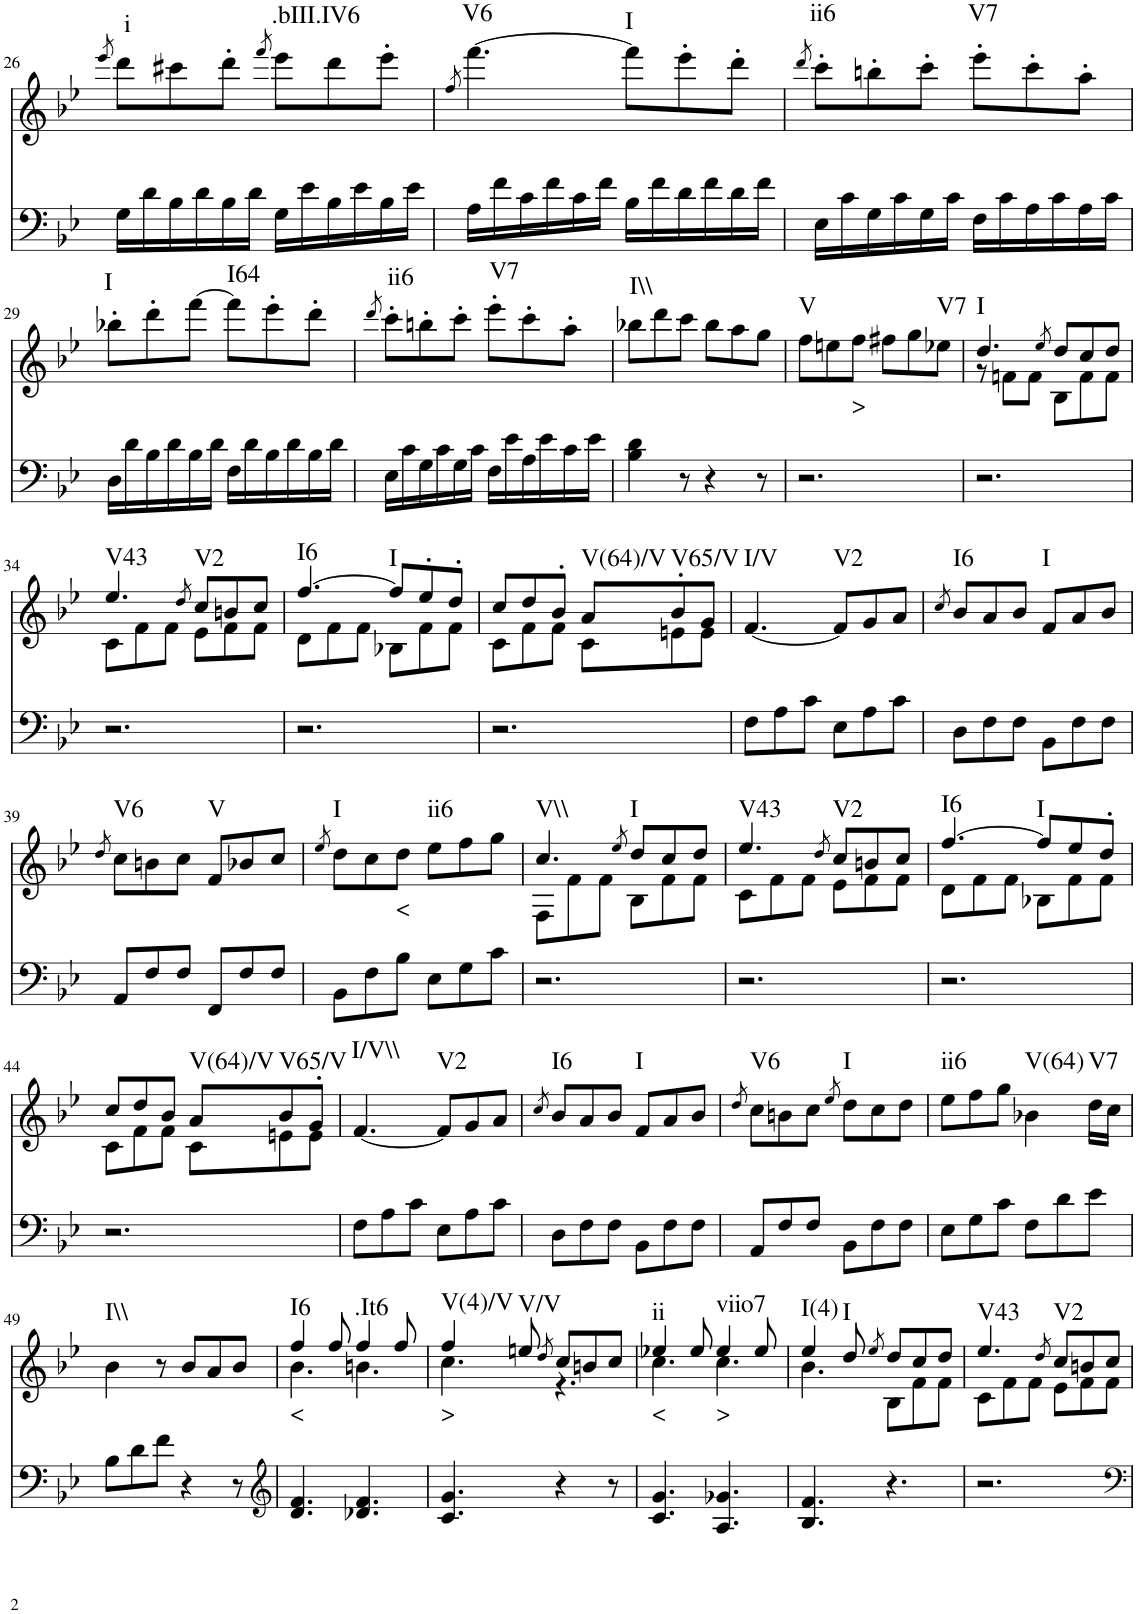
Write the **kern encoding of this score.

**kern	**kern	**text	**harte
*part2	*part1	*part1	*part1
*staff2	*staff1	*staff1	*
*I"Piano	*I"Piano	*	*
*I'Pno	*I'Pno	*	*
!!LO:PB:g=z
*clefF4	*clefG2	*	*
*k[b-e-]	*k[b-e-]	*	*
*g:	*g:	*	*
*M6/8	*M6/8	*	*
=26	=26	=26	=26
.	8qeee-/	.	.
!	!	!	!LO:H:kt=i
16G\LL	8ddd\L	.	N
16d\	.	.	.
16B-\	8ccc#X\	.	.
16d\	.	.	.
16B-\	8ddd'\J	.	.
16d\JJ	.	.	.
.	8qfff/	.	.
!	!	!	!LO:H:kt=.bIII.IV6
16G\LL	8eee-\L	.	N
16e-\	.	.	.
16B-\	8ddd\	.	.
16e-\	.	.	.
16B-\	8eee-'\J	.	.
16e-\JJ	.	.	.
=27	=27	=27	=27
.	8qff/	.	.
!	!	!	!LO:H:kt=V6
16A\LL	[4.fff\	.	N
16f\	.	.	.
16c\	.	.	.
16f\	.	.	.
16c\	.	.	.
16f\JJ	.	.	.
!	!	!	!LO:H:kt=I
16B-\LL	8fff\L]	.	N
16f\	.	.	.
16d\	8eee-'\	.	.
16f\	.	.	.
16d\	8ddd'\J	.	.
16f\JJ	.	.	.
=28	=28	=28	=28
.	8qddd/	.	.
!	!	!	!LO:H:kt=ii6
16E-\LL	8ccc'\L	.	N
16c\	.	.	.
16G\	8bbn'\	.	.
16c\	.	.	.
16G\	8ccc'\J	.	.
16c\JJ	.	.	.
!	!	!	!LO:H:kt=V7
16F\LL	8eee-'\L	.	N
16c\	.	.	.
16A\	8ccc'\	.	.
16c\	.	.	.
16A\	8aa'\J	.	.
16c\JJ	.	.	.
!!LO:LB:g=z
=29	=29	=29	=29
!	!	!	!LO:H:kt=I
16D\LL	8bb-X'\L	.	N
16d\	.	.	.
16B-\	8ddd'\	.	.
16d\	.	.	.
16B-\	[8fff\J	.	.
16d\JJ	.	.	.
!	!	!	!LO:H:kt=I64
16F\LL	8fff\L]	.	N
16d\	.	.	.
16B-\	8eee-'\	.	.
16d\	.	.	.
16B-\	8ddd'\J	.	.
16d\JJ	.	.	.
=30	=30	=30	=30
.	8qddd/	.	.
!	!	!	!LO:H:kt=ii6
16E-\LL	8ccc'\L	.	N
16c\	.	.	.
16G\	8bbn'\	.	.
16c\	.	.	.
16G\	8ccc'\J	.	.
16c\JJ	.	.	.
!	!	!	!LO:H:kt=V7
16F\LL	8eee-'\L	.	N
16e-\	.	.	.
16A\	8ccc'\	.	.
16e-\	.	.	.
16c\	8aa'\J	.	.
16e-\JJ	.	.	.
=31	=31	=31	=31
!	!	!	!LO:H:kt=I\\
4B-\ 4d\	8bb-X\L	.	N
.	8ddd\	.	.
8r	8ccc\J	.	.
4r	8bb-\L	.	.
.	8aa\	.	.
8r	8gg\J	.	.
=32	=32	=32	=32
!	!	!	!LO:H:kt=V
2.r	8ff\L	.	N
.	8een\	.	.
!	!	!LO:LY:b	!
.	8ff\J	>	.
.	8ff#X\L	.	.
.	8gg\	.	.
!	!	!	!LO:H:kt=V7
.	8ee-X\J	.	N
=33	=33	=33	=33
*	*^	*	*
!	!	!	!	!LO:H:kt=I
2.r	4.dd/	8r	.	N
.	.	8fn\L	.	.
.	.	8f\J	.	.
.	8qee-/	.	.	.
.	8dd/L	8B-\L	.	.
.	8cc/	8f\	.	.
.	8dd/J	8f\J	.	.
!!LO:LB:g=z	!!
=34	=34	=34	=34	=34
!	!	!	!	!LO:H:kt=V43
2.r	4.ee-/	8c\L	.	N
.	.	8f\	.	.
.	.	8f\J	.	.
.	8qdd/	.	.	.
!	!	!	!	!LO:H:kt=V2
.	8cc/L	8e-\L	.	N
.	8bn/	8f\	.	.
.	8cc/J	8f\J	.	.
=35	=35	=35	=35	=35
!	!	!	!	!LO:H:kt=I6
2.r	[4.ff/	8d\L	.	N
.	.	8f\	.	.
.	.	8f\J	.	.
!	!	!	!	!LO:H:kt=I
.	8ff/L]	8B-X\L	.	N
.	8ee-'/	8f\	.	.
.	8dd'/J	8f\J	.	.
=36	=36	=36	=36	=36
2.r	8cc/L	8c\L	.	.
.	8dd/	8f\	.	.
.	8b-'/J	8f\J	.	.
!	!	!	!	!LO:H:kt=V(64)/V
.	8a/L	8c\L	.	N
!	!	!	!	!LO:H:kt=V65/V
.	8b-'/	8en\	.	N
.	8g/J	8e\J	.	.
=37	=37	=37	=37	=37
!	!	!	!	!LO:H:kt=I/V
*	*v	*v	*	*
8F\L	[4.f/	.	N
8A\	.	.	.
8c\J	.	.	.
!	!	!	!LO:H:kt=V2
8E-\L	8f/L]	.	N
8A\	8g/	.	.
8c\J	8a/J	.	.
=38	=38	=38	=38
.	8qcc/	.	.
!	!	!	!LO:H:kt=I6
8D\L	8b-/L	.	N
8F\	8a/	.	.
8F\J	8b-/J	.	.
!	!	!	!LO:H:kt=I
8BB-\L	8f/L	.	N
8F\	8a/	.	.
8F\J	8b-/J	.	.
!!LO:LB:g=z
=39	=39	=39	=39
.	8qdd/	.	.
!	!	!	!LO:H:kt=V6
8AA/L	8cc\L	.	N
8F/	8bn\	.	.
8F/J	8cc\J	.	.
!	!	!	!LO:H:kt=V
8FF/L	8f/L	.	N
8F/	8b-X/	.	.
8F/J	8cc/J	.	.
=40	=40	=40	=40
.	8qee-/	.	.
!	!	!	!LO:H:kt=I
8BB-\L	8dd\L	.	N
8F\	8cc\	.	.
!	!	!LO:LY:b	!
8B-\J	8dd\J	<	.
!	!	!	!LO:H:kt=ii6
8E-\L	8ee-\L	.	N
8G\	8ff\	.	.
8c\J	8gg\J	.	.
=41	=41	=41	=41
*	*^	*	*
!	!	!	!	!LO:H:kt=V\\
2.r	4.cc/	8F\L	.	N
.	.	8f\	.	.
.	.	8f\J	.	.
.	8qee-/	.	.	.
!	!	!	!	!LO:H:kt=I
.	8dd/L	8B-\L	.	N
.	8cc/	8f\	.	.
.	8dd/J	8f\J	.	.
=42	=42	=42	=42	=42
!	!	!	!	!LO:H:kt=V43
2.r	4.ee-/	8c\L	.	N
.	.	8f\	.	.
.	.	8f\J	.	.
.	8qdd/	.	.	.
!	!	!	!	!LO:H:kt=V2
.	8cc/L	8e-\L	.	N
.	8bn/	8f\	.	.
.	8cc/J	8f\J	.	.
=43	=43	=43	=43	=43
!	!	!	!	!LO:H:kt=I6
2.r	[4.ff/	8d\L	.	N
.	.	8f\	.	.
.	.	8f\J	.	.
!	!	!	!	!LO:H:kt=I
.	8ff/L]	8B-X\L	.	N
.	8ee-/	8f\	.	.
.	8dd'/J	8f\J	.	.
!!LO:LB:g=z	!!
=44	=44	=44	=44	=44
2.r	8cc/L	8c\L	.	.
.	8dd/	8f\	.	.
.	8b-/J	8f\J	.	.
!	!	!	!	!LO:H:kt=V(64)/V
.	8a/L	8c\L	.	N
!	!	!	!	!LO:H:kt=V65/V
.	8b-/	8en\	.	N
.	8g'/J	8e\J	.	.
=45	=45	=45	=45	=45
!	!	!	!	!LO:H:kt=I/V\\
*	*v	*v	*	*
8F\L	[4.f/	.	N
8A\	.	.	.
8c\J	.	.	.
!	!	!	!LO:H:kt=V2
8E-\L	8f/L]	.	N
8A\	8g/	.	.
8c\J	8a/J	.	.
=46	=46	=46	=46
.	8qcc/	.	.
!	!	!	!LO:H:kt=I6
8D\L	8b-/L	.	N
8F\	8a/	.	.
8F\J	8b-/J	.	.
!	!	!	!LO:H:kt=I
8BB-\L	8f/L	.	N
8F\	8a/	.	.
8F\J	8b-/J	.	.
=47	=47	=47	=47
.	8qdd/	.	.
!	!	!	!LO:H:kt=V6
8AA/L	8cc\L	.	N
8F/	8bn\	.	.
8F/J	8cc\J	.	.
.	8qee-/	.	.
!	!	!	!LO:H:kt=I
8BB-\L	8dd\L	.	N
8F\	8cc\	.	.
8F\J	8dd\J	.	.
=48	=48	=48	=48
!	!	!	!LO:H:kt=ii6
8E-\L	8ee-\L	.	N
8G\	8ff\	.	.
8c\J	8gg\J	.	.
!	!	!	!LO:H:kt=V(64)
8F\L	4b-X\	.	N
8d\	.	.	.
!	!	!	!LO:H:kt=V7
8e-\J	16dd\LL	.	N
.	16cc\JJ	.	.
!!LO:LB:g=z
=49	=49	=49	=49
!	!	!	!LO:H:kt=I\\
8B-\L	4b-\	.	N
8d\	.	.	.
8f\J	8r	.	.
4r	8b-/L	.	.
.	8a/	.	.
8r	8b-/J	.	.
=50	=50	=50	=50
*clefG2	*	*	*
*	*^	*	*
!	!	!	!LO:LY:b	!LO:H:kt=I6
4.d/ 4.f/	4ff/	4.b-\	<	N
.	8ff/	.	.	.
!	!	!	!	!LO:H:kt=.It6
4.d-X/ 4.f/	4ff/	4.bn\	.	N
.	8ff/	.	.	.
=51	=51	=51	=51	=51
!	!	!	!LO:LY:b	!LO:H:kt=V(4)/V
4.c/ 4.g/	4ff/	4.cc\	>	N
!	!	!	!	!LO:H:kt=V/V
.	8een/	.	.	N
.	8qdd/	.	.	.
4r	8cc/L	4.r	.	.
.	8bn/	.	.	.
8r	8cc/J	.	.	.
=52	=52	=52	=52	=52
!	!	!	!LO:LY:b	!LO:H:kt=ii
4.c/ 4.g/	4ee-X/	4.cc\	<	N
.	8ee-/	.	.	.
!	!	!	!LO:LY:b	!LO:H:kt=viio7
4.A/ 4.g-X/	4ee-/	4.cc\	>	N
.	8ee-/	.	.	.
=53	=53	=53	=53	=53
!	!	!	!	!LO:H:kt=I(4)
4.B-/ 4.f/	4ee-/	4.b-\	.	N
!	!	!	!	!LO:H:kt=I
.	8dd/	.	.	N
.	8qee-/	.	.	.
4.r	8dd/L	8B-\L	.	.
.	8cc/	8f\	.	.
.	8dd/J	8f\J	.	.
=54	=54	=54	=54	=54
!	!	!	!	!LO:H:kt=V43
2.r	4.ee-/	8c\L	.	N
.	.	8f\	.	.
.	.	8f\J	.	.
.	8qdd/	.	.	.
!	!	!	!	!LO:H:kt=V2
.	8cc/L	8e-\L	.	N
.	8bn/	8f\	.	.
.	8cc/J	8f\J	.	.
*	*v	*v	*	*
=	=	=	=
*-	*-	*-	*-
